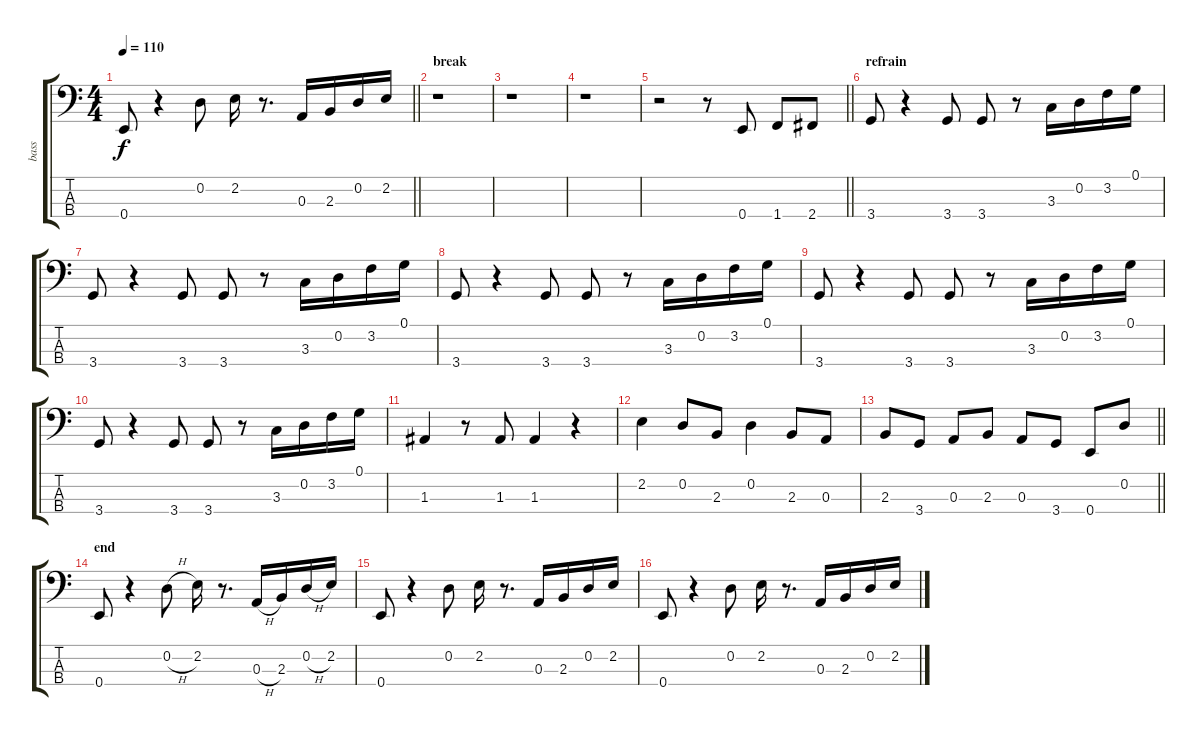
\track ("bass" "bass") {instrument electricbassfinger}
\staff {score tabs}
\tuning (G2 D2 A1 E1) {hide}
\ts (4 4)
\tempo 110
\clef f4
\barLineRight lightlight
\ks aminor
0.4.8{dy f} r.4 0.2.8 2.2.16 r.8{d} 0.3.16 2.3.16 0.2.16 2.2.16 |
\section ("" "break")
r.1 |
r.1 |
r.1 |
\barLineRight lightlight
r.2 r.8 0.4.8 1.4.8 2.4.8 |
\section ("" "refrain")
3.4.8 r.4 3.4.8 3.4.8 r.8 3.3.16 0.2.16 3.2.16 0.1.16 |
3.4.8 r.4 3.4.8 3.4.8 r.8 3.3.16 0.2.16 3.2.16 0.1.16 |
3.4.8 r.4 3.4.8 3.4.8 r.8 3.3.16 0.2.16 3.2.16 0.1.16 |
3.4.8 r.4 3.4.8 3.4.8 r.8 3.3.16 0.2.16 3.2.16 0.1.16 |
3.4.8 r.4 3.4.8 3.4.8 r.8 3.3.16 0.2.16 3.2.16 0.1.16 |
1.3.4 r.8 1.3.8 1.3.4 r.4 |
2.2.4 0.2.8 2.3.8 0.2.4 2.3.8 0.3.8 |
\barLineRight lightlight
2.3.8 3.4.8 0.3.8 2.3.8 0.3.8 3.4.8 0.4.8 0.2.8 |
\section ("" "end")
0.4.8 r.4 0.2{h}.8 2.2.16 r.8{d} 0.3{h}.16 2.3.16 0.2{h}.16 2.2.16 |
0.4.8 r.4 0.2.8 2.2.16 r.8{d} 0.3.16 2.3.16 0.2.16 2.2.16 |
0.4.8 r.4 0.2.8 2.2.16 r.8{d} 0.3.16 2.3.16 0.2.16 2.2.16
